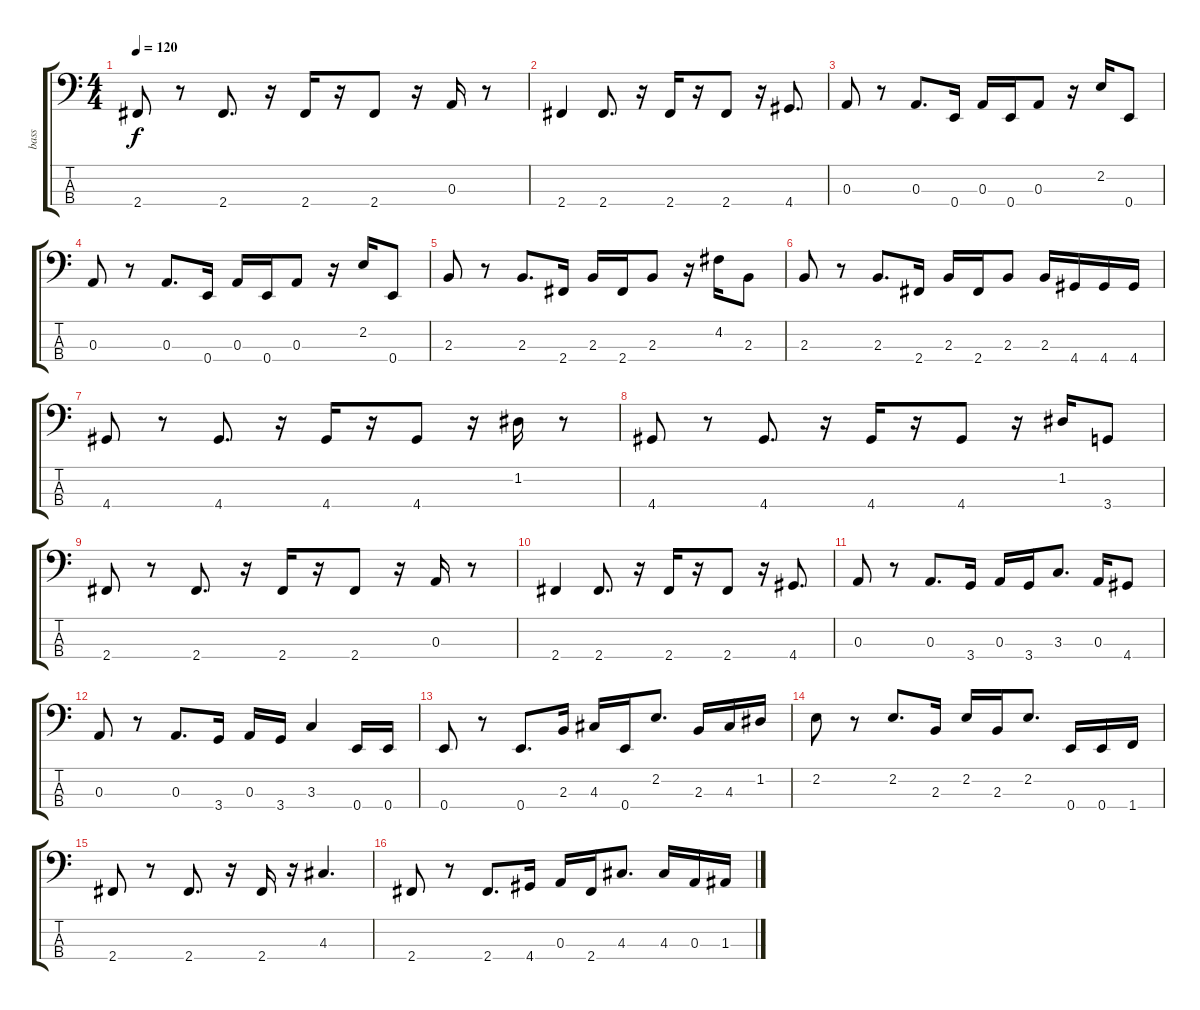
\track ("bass" "bass") {instrument electricbasspick}
\staff {score tabs}
\tuning (G2 D2 A1 E1) {hide}
\ts (4 4)
\tempo 120
\clef f4
\ks c
2.4.8{dy f} r.8 2.4.8{d} r.16 2.4.16 r.16 2.4.8 r.16 0.3.16 r.8 |
2.4.4 2.4.8{d} r.16 2.4.16 r.16 2.4.8 r.16 4.4.8{d} |
0.3.8 r.8 0.3.8{d} 0.4.16 0.3.16 0.4.16 0.3.8 r.16 2.2.16 0.4.8 |
0.3.8 r.8 0.3.8{d} 0.4.16 0.3.16 0.4.16 0.3.8 r.16 2.2.16 0.4.8 |
2.3.8 r.8 2.3.8{d} 2.4.16 2.3.16 2.4.16 2.3.8 r.16 4.2.16 2.3.8 |
2.3.8 r.8 2.3.8{d} 2.4.16 2.3.16 2.4.16 2.3.8 2.3.16 4.4.16 4.4.16 4.4.16 |
4.4.8 r.8 4.4.8{d} r.16 4.4.16 r.16 4.4.8 r.16 1.2.16 r.8 |
4.4.8 r.8 4.4.8{d} r.16 4.4.16 r.16 4.4.8 r.16 1.2.16 3.4.8 |
2.4.8 r.8 2.4.8{d} r.16 2.4.16 r.16 2.4.8 r.16 0.3.16 r.8 |
2.4.4 2.4.8{d} r.16 2.4.16 r.16 2.4.8 r.16 4.4.8{d} |
0.3.8 r.8 0.3.8{d} 3.4.16 0.3.16 3.4.16 3.3.8{d} 0.3.16 4.4.8 |
0.3.8 r.8 0.3.8{d} 3.4.16 0.3.16 3.4.16 3.3.4 0.4.16 0.4.16 |
0.4.8 r.8 0.4.8{d} 2.3.16 4.3.16 0.4.16 2.2.8{d} 2.3.16 4.3.16 1.2.16 |
2.2.8 r.8 2.2.8{d} 2.3.16 2.2.16 2.3.16 2.2.8{d} 0.4.16 0.4.16 1.4.16 |
2.4.8 r.8 2.4.8{d} r.16 2.4.16 r.16 4.3.4{d} |
2.4.8 r.8 2.4.8{d} 4.4.16 0.3.16 2.4.16 4.3.8{d} 4.3.16 0.3.16 1.3.16
